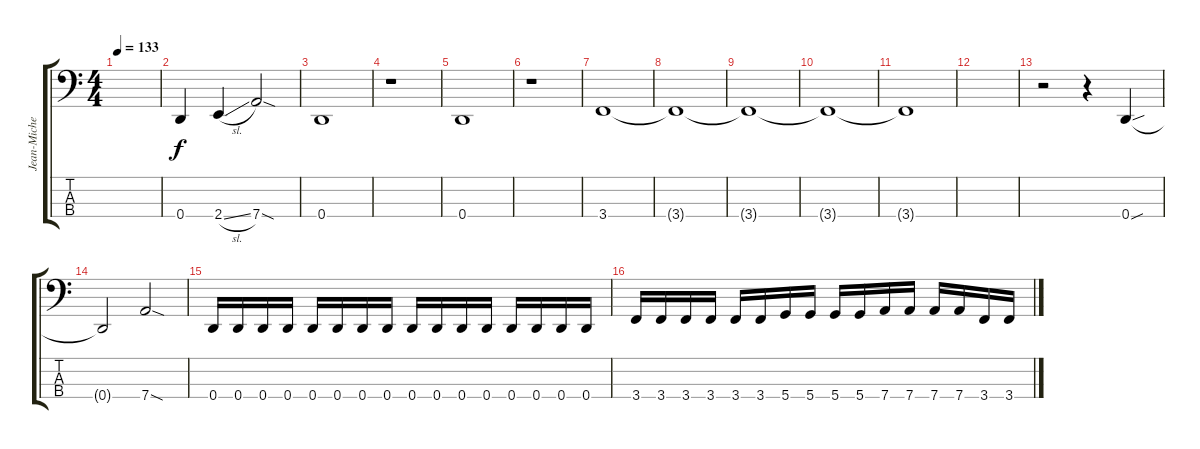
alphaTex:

\track ("Jean-Michel" "Jean-Miche") {instrument electricbasspick}
\staff {score tabs}
\tuning (F2 C2 G1 D1) {hide}
\ts (4 4)
\tempo 133
\clef f4
\ks c
|
0.4.4 2.4{sl}.4 7.4{sod}.2 |
0.4.1 |
r.1 |
0.4.1 |
r.1 |
3.4.1 |
3.4{t}.1 |
3.4{t}.1 |
3.4{t}.1 |
3.4{t}.1 |
|
r.2 r.4 0.4{sou}.4 |
0.4{t}.2 7.4{sod}.2 |
0.4.16 0.4.16 0.4.16 0.4.16 0.4.16 0.4.16 0.4.16 0.4.16 0.4.16 0.4.16 0.4.16 0.4.16 0.4.16 0.4.16 0.4.16 0.4.16 |
3.4.16 3.4.16 3.4.16 3.4.16 3.4.16 3.4.16 5.4.16 5.4.16 5.4.16 5.4.16 7.4.16 7.4.16 7.4.16 7.4.16 3.4.16 3.4.16
